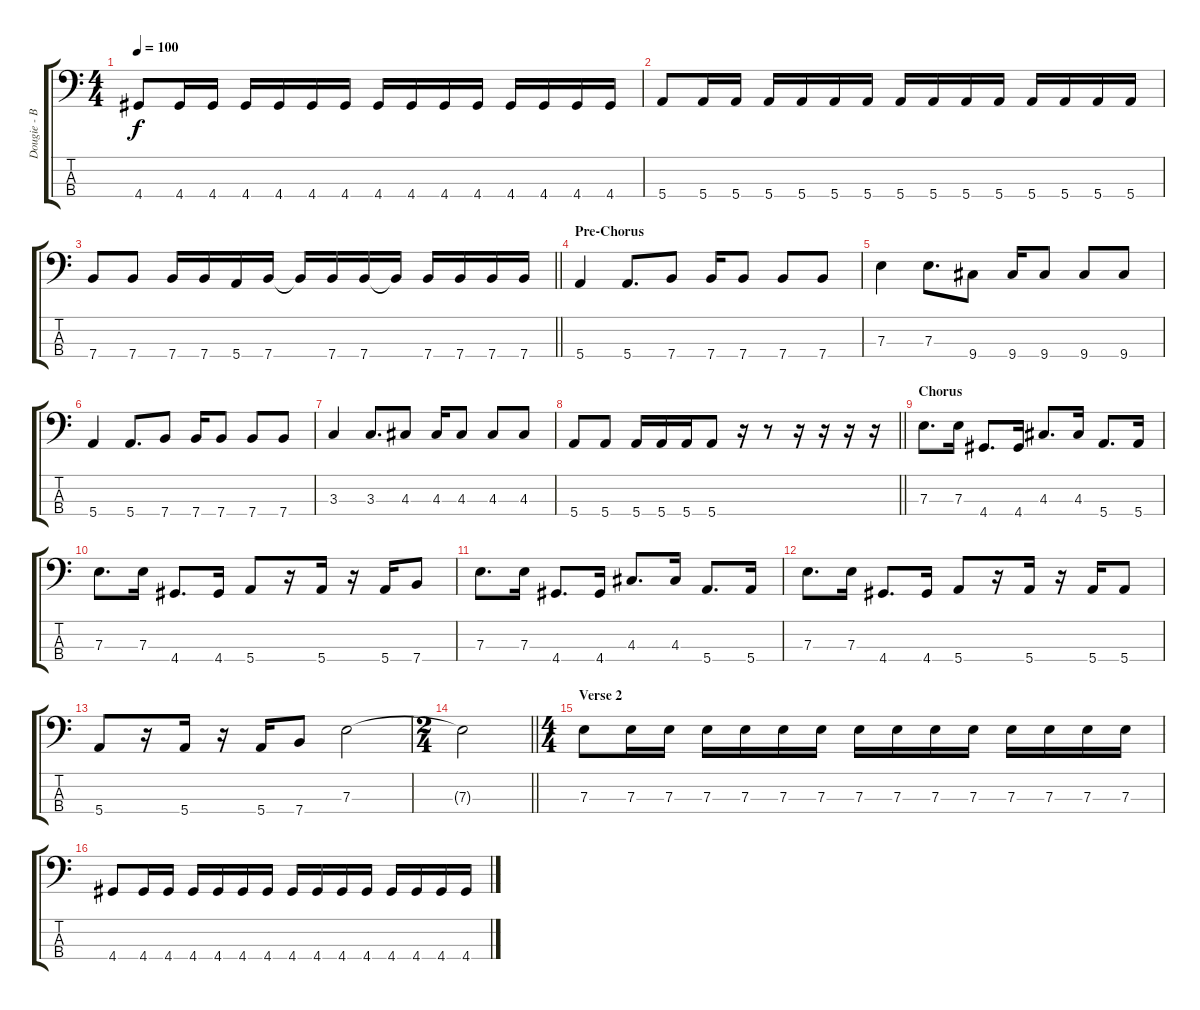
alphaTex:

\track ("Dougie - Bass" "Dougie - B") {instrument electricbasspick}
\staff {score tabs}
\tuning (G2 D2 A1 E1) {hide}
\ts (4 4)
\tempo 100
\clef f4
\ks c
4.4.8{dy f} 4.4.16 4.4.16 4.4.16 4.4.16 4.4.16 4.4.16 4.4.16 4.4.16 4.4.16 4.4.16 4.4.16 4.4.16 4.4.16 4.4.16 |
5.4.8 5.4.16 5.4.16 5.4.16 5.4.16 5.4.16 5.4.16 5.4.16 5.4.16 5.4.16 5.4.16 5.4.16 5.4.16 5.4.16 5.4.16 |
\barLineRight lightlight
7.4.8 7.4.8 7.4.16 7.4.16 5.4.16 7.4.16 7.4{t}.16 7.4.16 7.4.16 7.4{t}.16 7.4.16 7.4.16 7.4.16 7.4.16 |
\section ("" "Pre-Chorus")
5.4.4 5.4.8{d} 7.4.8 7.4.16 7.4.8 7.4.8 7.4.8 |
7.3.4 7.3.8{d} 9.4.8 9.4.16 9.4.8 9.4.8 9.4.8 |
5.4.4 5.4.8{d} 7.4.8 7.4.16 7.4.8 7.4.8 7.4.8 |
3.3.4 3.3.8{d} 4.3.8 4.3.16 4.3.8 4.3.8 4.3.8 |
\barLineRight lightlight
5.4.8 5.4.8 5.4.16 5.4.16 5.4.16 5.4.8 r.16 r.8 r.16 r.16 r.16 r.16 |
\section ("" "Chorus")
7.3.8{d} 7.3.16 4.4.8{d} 4.4.16 4.3.8{d} 4.3.16 5.4.8{d} 5.4.16 |
7.3.8{d} 7.3.16 4.4.8{d} 4.4.16 5.4.8 r.16 5.4.16 r.16 5.4.16 7.4.8 |
7.3.8{d} 7.3.16 4.4.8{d} 4.4.16 4.3.8{d} 4.3.16 5.4.8{d} 5.4.16 |
7.3.8{d} 7.3.16 4.4.8{d} 4.4.16 5.4.8 r.16 5.4.16 r.16 5.4.16 5.4.8 |
5.4.8 r.16 5.4.16 r.16 5.4.16 7.4.8 7.3.2 |
\ts (2 4)
\barLineRight lightlight
7.3{t}.2 |
\ts (4 4)
\section ("" "Verse 2")
7.3.8 7.3.16 7.3.16 7.3.16 7.3.16 7.3.16 7.3.16 7.3.16 7.3.16 7.3.16 7.3.16 7.3.16 7.3.16 7.3.16 7.3.16 |
4.4.8 4.4.16 4.4.16 4.4.16 4.4.16 4.4.16 4.4.16 4.4.16 4.4.16 4.4.16 4.4.16 4.4.16 4.4.16 4.4.16 4.4.16
